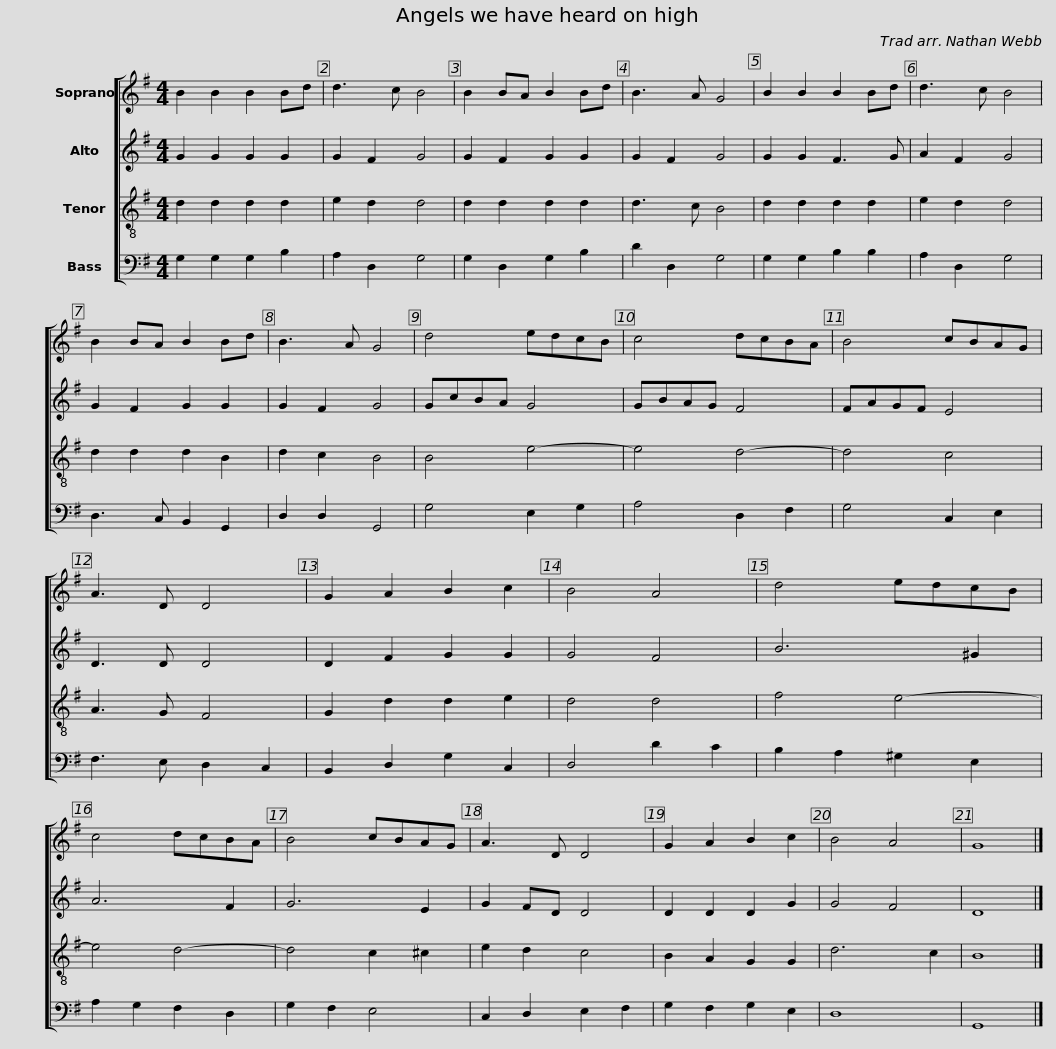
X:1
%%score [ 1 2 3 4 ]
L:1/8
M:4/4
I:linebreak $
K:G
V:1 treble
V:2 treble
V:3 treble-8
V:4 bass
V:1
 B2 B2 B2 Bd | d3 c B4 | B2 BA B2 Bd | B3 A G4 | B2 B2 B2 Bd | %5
 d3 c B4 | B2 BA B2 Bd |$ B3 A G4 | d4 edcB | c4 dcBA | %10
 B4 cBAG | A3 D D4 | G2 A2 B2 c2 | B4 A4 |$ d4 edcB | %15
 c4 dcBA | B4 cBAG | A3 D D4 | G2 A2 B2 c2 | B4 A4 | %20
 G8 |] %21
V:2
 G2 G2 G2 G2 | G2 F2 G4 | G2 F2 G2 G2 | G2 F2 G4 | G2 G2 F3 G | %5
 A2 F2 G4 | G2 F2 G2 G2 |$ G2 F2 G4 | GcBA G4 | GBAG F4 | %10
 FAGF E4 | D3 D D4 | D2 F2 G2 G2 | G4 F4 |$ B6 ^G2 | %15
 A6 F2 | G6 E2 | G2 FD D4 | D2 D2 D2 G2 | G4 F4 | %20
 D8 |] %21
V:3
 d2 d2 d2 d2 | e2 d2 d4 | d2 d2 d2 d2 | d3 c B4 | d2 d2 d2 d2 | %5
 e2 d2 d4 | d2 d2 d2 B2 |$ d2 c2 B4 | B4 e4- | e4 d4- | %10
 d4 c4 | A3 G F4 | G2 d2 d2 e2 | d4 d4 |$ f4 e4- | %15
 e4 d4- | d4 c2 ^c2 | e2 d2 c4 | B2 A2 G2 G2 | d6 c2 | %20
 B8 |] %21
V:4
 G,2 G,2 G,2 B,2 | A,2 D,2 G,4 | G,2 D,2 G,2 B,2 | D2 D,2 G,4 | G,2 G,2 B,2 B,2 | %5
 A,2 D,2 G,4 | D,3 C, B,,2 G,,2 |$ D,2 D,2 G,,4 | G,4 E,2 G,2 | A,4 D,2 F,2 | %10
 G,4 C,2 E,2 | F,3 E, D,2 C,2 | B,,2 D,2 G,2 C,2 | D,4 D2 C2 |$ B,2 A,2 ^G,2 E,2 | %15
 A,2 G,2 F,2 D,2 | G,2 F,2 E,4 | C,2 D,2 E,2 F,2 | G,2 F,2 G,2 E,2 | D,8 | %20
 G,,8 |] %21
